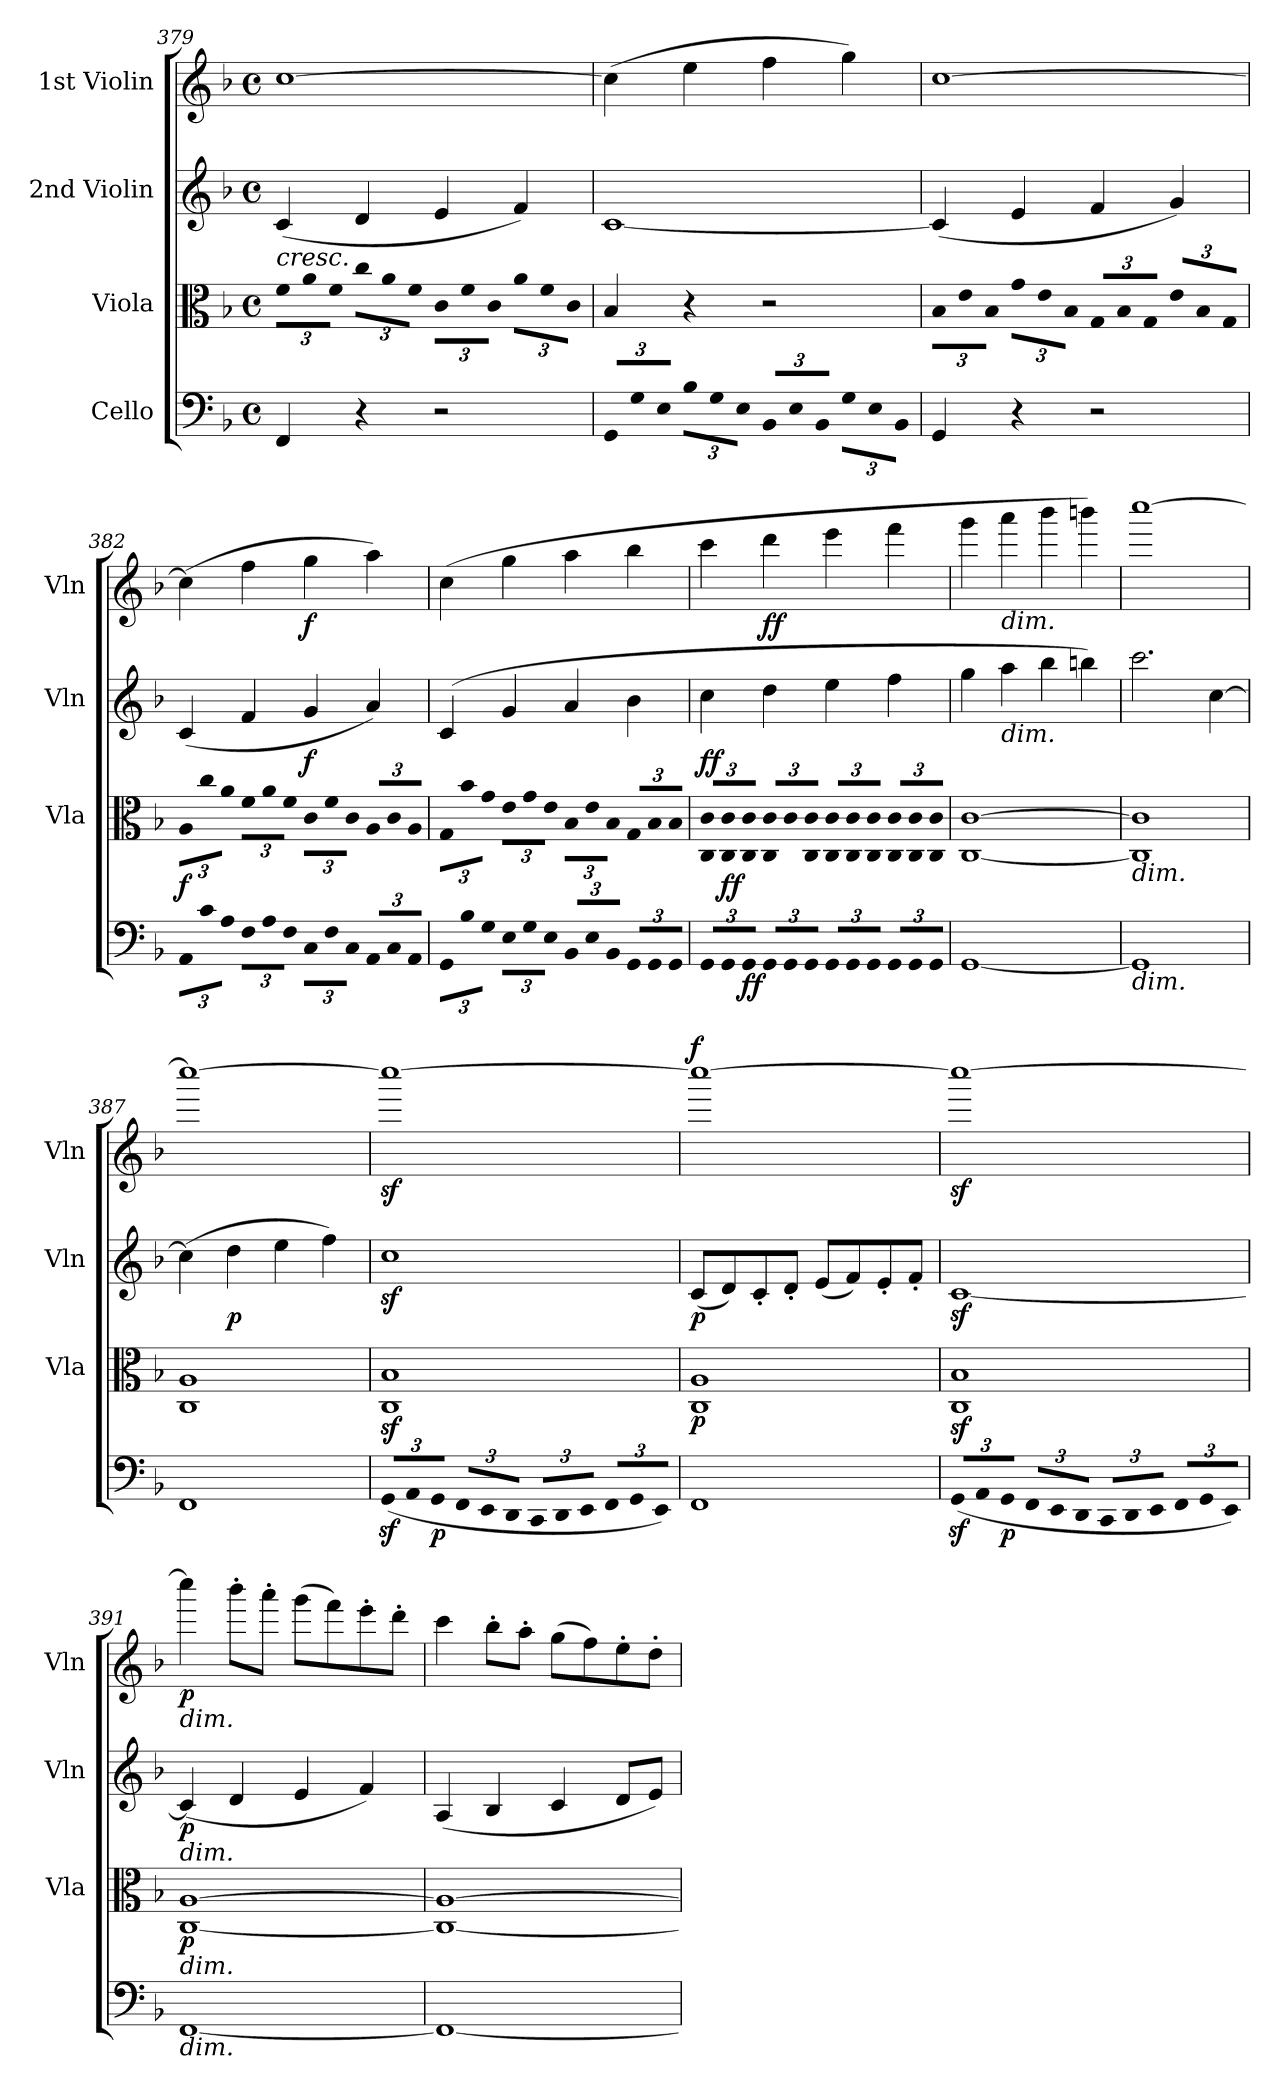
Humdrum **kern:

**kern	**dynam	**kern	**dynam	**kern	**dynam	**kern	**dynam
*part4	*part4	*part3	*part3	*part2	*part2	*part1	*part1
*staff4	*staff4	*staff3	*staff3	*staff2	*staff2	*staff1	*staff1
*I"Cello	*	*I"Viola	*	*I"2nd Violin	*	*I"1st Violin	*
*	*	*I'Vla	*	*I'Vln	*	*I'Vln	*
*clefF4	*	*clefC3	*	*clefG2	*	*clefG2	*
*k[b-]	*	*k[b-]	*	*k[b-]	*	*k[b-]	*
*F:	*	*F:	*	*F:	*	*F:	*
*M4/4	*	*M4/4	*	*M4/4	*	*M4/4	*
*met(c)	*	*met(c)	*	*met(c)	*	*met(c)	*
=379	=379	=379	=379	=379	=379	=379	=379
!	!	!LO:TX:a:i:t=cresc.	!	!	!	!	!
!	!	!LO:N:vis=8	!	!	!	!	!
4FF/	.	12f\L	.	(4c/	.	[1cc	.
!	!	!LO:N:vis=8	!	!	!	!	!
.	.	12a\	.	.	.	.	.
!	!	!LO:N:vis=8	!	!	!	!	!
.	.	12f\J	.	.	.	.	.
!	!	!LO:N:vis=8	!	!	!	!	!
4r	.	12cc\L	.	4d/	.	.	.
!	!	!LO:N:vis=8	!	!	!	!	!
.	.	12a\	.	.	.	.	.
!	!	!LO:N:vis=8	!	!	!	!	!
.	.	12f\J	.	.	.	.	.
!	!	!LO:N:vis=8	!	!	!	!	!
2r	.	12c\L	.	4e/	.	.	.
!	!	!LO:N:vis=8	!	!	!	!	!
.	.	12f\	.	.	.	.	.
!	!	!LO:N:vis=8	!	!	!	!	!
.	.	12c\J	.	.	.	.	.
!	!	!LO:N:vis=8	!	!	!	!	!
.	.	12a\L	.	4f/)	.	.	.
!	!	!LO:N:vis=8	!	!	!	!	!
.	.	12f\	.	.	.	.	.
!	!	!LO:N:vis=8	!	!	!	!	!
.	.	12c\J	.	.	.	.	.
=380	=380	=380	=380	=380	=380	=380	=380
!LO:N:vis=8	!	!	!	!	!	!	!
12GG/L	.	4B-/	.	[1c	.	(4cc\]	.
!LO:N:vis=8	!	!	!	!	!	!	!
12G/	.	.	.	.	.	.	.
!LO:N:vis=8	!	!	!	!	!	!	!
12E/J	.	.	.	.	.	.	.
!LO:N:vis=8	!	!	!	!	!	!	!
12B-\L	.	4r	.	.	.	4ee\	.
!LO:N:vis=8	!	!	!	!	!	!	!
12G\	.	.	.	.	.	.	.
!LO:N:vis=8	!	!	!	!	!	!	!
12E\J	.	.	.	.	.	.	.
!LO:N:vis=8	!	!	!	!	!	!	!
12BB-/L	.	2r	.	.	.	4ff\	.
!LO:N:vis=8	!	!	!	!	!	!	!
12E/	.	.	.	.	.	.	.
!LO:N:vis=8	!	!	!	!	!	!	!
12BB-/J	.	.	.	.	.	.	.
!LO:N:vis=8	!	!	!	!	!	!	!
12G\L	.	.	.	.	.	4gg\)	.
!LO:N:vis=8	!	!	!	!	!	!	!
12E\	.	.	.	.	.	.	.
!LO:N:vis=8	!	!	!	!	!	!	!
12BB-\J	.	.	.	.	.	.	.
=381	=381	=381	=381	=381	=381	=381	=381
!	!	!LO:N:vis=8	!	!	!	!	!
4GG/	.	12B-\L	.	(4c/]	.	[1cc	.
!	!	!LO:N:vis=8	!	!	!	!	!
.	.	12e\	.	.	.	.	.
!	!	!LO:N:vis=8	!	!	!	!	!
.	.	12B-\J	.	.	.	.	.
!	!	!LO:N:vis=8	!	!	!	!	!
4r	.	12g\L	.	4e/	.	.	.
!	!	!LO:N:vis=8	!	!	!	!	!
.	.	12e\	.	.	.	.	.
!	!	!LO:N:vis=8	!	!	!	!	!
.	.	12B-\J	.	.	.	.	.
!	!	!LO:N:vis=8	!	!	!	!	!
2r	.	12G/L	.	4f/	.	.	.
!	!	!LO:N:vis=8	!	!	!	!	!
.	.	12B-/	.	.	.	.	.
!	!	!LO:N:vis=8	!	!	!	!	!
.	.	12G/J	.	.	.	.	.
!	!	!LO:N:vis=8	!	!	!	!	!
.	.	12e/L	.	4g/)	.	.	.
!	!	!LO:N:vis=8	!	!	!	!	!
.	.	12B-/	.	.	.	.	.
!	!	!LO:N:vis=8	!	!	!	!	!
.	.	12G/J	.	.	.	.	.
=382	=382	=382	=382	=382	=382	=382	=382
!LO:N:vis=8	!LO:DY:a	!LO:N:vis=8	!	!	!	!	!
12AA\L	f	12A\L	.	(4c/	.	(4cc\]	.
!LO:N:vis=8	!	!LO:N:vis=8	!	!	!	!	!
12c\	.	12cc\	.	.	.	.	.
!LO:N:vis=8	!	!LO:N:vis=8	!	!	!	!	!
12A\J	.	12a\J	.	.	.	.	.
!LO:N:vis=8	!	!LO:N:vis=8	!	!	!	!	!
12F\L	.	12f\L	.	4f/	.	4ff\	.
!LO:N:vis=8	!	!LO:N:vis=8	!	!	!	!	!
12A\	.	12a\	.	.	.	.	.
!LO:N:vis=8	!	!LO:N:vis=8	!	!	!	!	!
12F\J	.	12f\J	.	.	.	.	.
!LO:N:vis=8	!	!LO:N:vis=8	!	!	!LO:DY:b	!	!LO:DY:b
12C\L	.	12c\L	.	4g/	f	4gg\	f
!LO:N:vis=8	!	!LO:N:vis=8	!	!	!	!	!
12F\	.	12f\	.	.	.	.	.
!LO:N:vis=8	!	!LO:N:vis=8	!	!	!	!	!
12C\J	.	12c\J	.	.	.	.	.
!LO:N:vis=8	!	!LO:N:vis=8	!	!	!	!	!
12AA/L	.	12A/L	.	4a/)	.	4aa\)	.
!LO:N:vis=8	!	!LO:N:vis=8	!	!	!	!	!
12C/	.	12c/	.	.	.	.	.
!LO:N:vis=8	!	!LO:N:vis=8	!	!	!	!	!
12AA/J	.	12A/J	.	.	.	.	.
!!LO:LB:g=z
=383	=383	=383	=383	=383	=383	=383	=383
!LO:N:vis=8	!	!LO:N:vis=8	!	!	!	!	!
12GG\L	.	12G\L	.	(4c/	.	(4cc\	.
!LO:N:vis=8	!	!LO:N:vis=8	!	!	!	!	!
12B-\	.	12b-\	.	.	.	.	.
!LO:N:vis=8	!	!LO:N:vis=8	!	!	!	!	!
12G\J	.	12g\J	.	.	.	.	.
!LO:N:vis=8	!	!LO:N:vis=8	!	!	!	!	!
12E\L	.	12e\L	.	4g/	.	4gg\	.
!LO:N:vis=8	!	!LO:N:vis=8	!	!	!	!	!
12G\	.	12g\	.	.	.	.	.
!LO:N:vis=8	!	!LO:N:vis=8	!	!	!	!	!
12E\J	.	12e\J	.	.	.	.	.
!LO:N:vis=8	!	!LO:N:vis=8	!	!	!	!	!
12BB-/L	.	12B-\L	.	4a/	.	4aa\	.
!LO:N:vis=8	!	!LO:N:vis=8	!	!	!	!	!
12E/	.	12e\	.	.	.	.	.
!LO:N:vis=8	!	!LO:N:vis=8	!	!	!	!	!
12BB-/J	.	12B-\J	.	.	.	.	.
!LO:N:vis=8	!	!LO:N:vis=8	!	!	!	!	!
12GG/L	.	12G/L	.	4b-\	.	4bb-\	.
!LO:N:vis=8	!	!LO:N:vis=8	!	!	!	!	!
12GG/	.	12B-/	.	.	.	.	.
!LO:N:vis=8	!	!LO:N:vis=8	!	!	!	!	!
12GG/J	.	12B-/J	.	.	.	.	.
=384	=384	=384	=384	=384	=384	=384	=384
!LO:N:vis=8	!	!LO:N:vis=8	!	!	!LO:DY:b	!	!
12GG/L	.	12C/ 12c/L	.	4cc\	ff	4ccc\	.
!LO:N:vis=8	!LO:DY:a	!LO:N:vis=8	!	!	!	!	!
12GG/	ff	12C/ 12c/	.	.	.	.	.
!LO:N:vis=8	!LO:DY:b	!LO:N:vis=8	!	!	!	!	!
12GG/J	ff	12C/ 12c/J	.	.	.	.	.
!LO:N:vis=8	!	!LO:N:vis=8	!	!	!	!	!LO:DY:b
12GG/L	.	12C/ 12c/L	.	4dd\	.	4ddd\	ff
!LO:N:vis=8	!	!LO:N:vis=8	!	!	!	!	!
12GG/	.	12c/	.	.	.	.	.
!LO:N:vis=8	!	!LO:N:vis=8	!	!	!	!	!
12GG/J	.	12C/ 12c/J	.	.	.	.	.
!LO:N:vis=8	!	!LO:N:vis=8	!	!	!	!	!
12GG/L	.	12C/ 12c/L	.	4ee\	.	4eee\	.
!LO:N:vis=8	!	!LO:N:vis=8	!	!	!	!	!
12GG/	.	12C/ 12c/	.	.	.	.	.
!LO:N:vis=8	!	!LO:N:vis=8	!	!	!	!	!
12GG/J	.	12C/ 12c/J	.	.	.	.	.
!LO:N:vis=8	!	!LO:N:vis=8	!	!	!	!	!
12GG/L	.	12C/ 12c/L	.	4ff\	.	4fff\	.
!LO:N:vis=8	!	!LO:N:vis=8	!	!	!	!	!
12GG/	.	12C/ 12c/	.	.	.	.	.
!LO:N:vis=8	!	!LO:N:vis=8	!	!	!	!	!
12GG/J	.	12C/ 12c/J	.	.	.	.	.
=385	=385	=385	=385	=385	=385	=385	=385
[1GG	.	[1C [1c	.	4gg\	.	4ggg\	.
!	!	!	!	!	!	!LO:TX:b:i:t=dim.	!
!	!	!	!	!LO:TX:b:i:t=dim.	!	!	!
.	.	.	.	4aa\	.	4aaa\	.
.	.	.	.	4bb-\	.	4bbb-\	.
.	.	.	.	4bbn\)	.	4bbbn\)	.
=386	=386	=386	=386	=386	=386	=386	=386
!	!	!LO:TX:b:i:t=dim.	!	!	!	!	!
!LO:TX:b:i:t=dim.	!	!	!	!	!	!	!
1GG]	.	1C] 1c]	.	2.ccc\	.	[1cccc	.
.	.	.	.	[4cc\	.	.	.
=387	=387	=387	=387	=387	=387	=387	=387
1FF	.	1C 1A	.	(4cc\]	.	1cccc_	.
!	!	!	!	!	!LO:DY:b	!	!
.	.	.	.	4dd\	p	.	.
.	.	.	.	4ee\	.	.	.
.	.	.	.	4ff\)	.	.	.
=388	=388	=388	=388	=388	=388	=388	=388
!LO:N:vis=8	!	!	!	!	!	!	!
(12GGz</L	.	1Cz< 1B-z<	.	1ccz<	.	1ccccz<_	.
!LO:N:vis=8	!	!	!	!	!	!	!
12AA/	.	.	.	.	.	.	.
!LO:N:vis=8	!LO:DY:b	!	!	!	!	!	!
12GG/J	p	.	.	.	.	.	.
!LO:N:vis=8	!	!	!	!	!	!	!
12FF/L	.	.	.	.	.	.	.
!LO:N:vis=8	!	!	!	!	!	!	!
12EE/	.	.	.	.	.	.	.
!LO:N:vis=8	!	!	!	!	!	!	!
12DD/J	.	.	.	.	.	.	.
!LO:N:vis=8	!	!	!	!	!	!	!
12CC/L	.	.	.	.	.	.	.
!LO:N:vis=8	!	!	!	!	!	!	!
12DD/	.	.	.	.	.	.	.
!LO:N:vis=8	!	!	!	!	!	!	!
12EE/J	.	.	.	.	.	.	.
!LO:N:vis=8	!	!	!	!	!	!	!
12FF/L	.	.	.	.	.	.	.
!LO:N:vis=8	!	!	!	!	!	!	!
12GG/	.	.	.	.	.	.	.
!LO:N:vis=8	!	!	!	!	!	!	!
12EE/J)	.	.	.	.	.	.	.
=389	=389	=389	=389	=389	=389	=389	=389
!	!	!	!LO:DY:b	!	!LO:DY:b	!	!LO:DY:a
1FF	.	1C 1A	p	(8c/L	p	1cccc_	f
.	.	.	.	8d/)	.	.	.
.	.	.	.	8c'/	.	.	.
.	.	.	.	8d'/J	.	.	.
.	.	.	.	(8e/L	.	.	.
.	.	.	.	8f/)	.	.	.
.	.	.	.	8e'/	.	.	.
.	.	.	.	8f'/J	.	.	.
!!LO:LB:g=z
=390	=390	=390	=390	=390	=390	=390	=390
!LO:N:vis=8	!	!	!	!	!	!	!
(12GGz</L	.	1Cz< 1B-z<	.	[1cz<	.	1ccccz<_	.
!LO:N:vis=8	!	!	!	!	!	!	!
12AA/	.	.	.	.	.	.	.
!LO:N:vis=8	!LO:DY:b	!	!	!	!	!	!
12GG/J	p	.	.	.	.	.	.
!LO:N:vis=8	!	!	!	!	!	!	!
12FF/L	.	.	.	.	.	.	.
!LO:N:vis=8	!	!	!	!	!	!	!
12EE/	.	.	.	.	.	.	.
!LO:N:vis=8	!	!	!	!	!	!	!
12DD/J	.	.	.	.	.	.	.
!LO:N:vis=8	!	!	!	!	!	!	!
12CC/L	.	.	.	.	.	.	.
!LO:N:vis=8	!	!	!	!	!	!	!
12DD/	.	.	.	.	.	.	.
!LO:N:vis=8	!	!	!	!	!	!	!
12EE/J	.	.	.	.	.	.	.
!LO:N:vis=8	!	!	!	!	!	!	!
12FF/L	.	.	.	.	.	.	.
!LO:N:vis=8	!	!	!	!	!	!	!
12GG/	.	.	.	.	.	.	.
!LO:N:vis=8	!	!	!	!	!	!	!
12EE/J)	.	.	.	.	.	.	.
=391	=391	=391	=391	=391	=391	=391	=391
!	!	!	!	!	!	!LO:TX:b:i:t=dim.	!
!	!	!	!	!LO:TX:b:i:t=dim.	!	!	!
!	!	!LO:TX:b:i:t=dim.	!	!	!	!	!
!LO:TX:b:i:t=dim.	!	!	!	!	!	!	!
!	!	!	!LO:DY:b	!	!LO:DY:b	!	!LO:DY:b
[1FF	.	[1C [1A	p	(4c/]	p	4cccc\]	p
.	.	.	.	4d/	.	8bbb-'\L	.
.	.	.	.	.	.	8aaa'\J	.
.	.	.	.	4e/	.	(8ggg\L	.
.	.	.	.	.	.	8fff\)	.
.	.	.	.	4f/)	.	8eee'\	.
.	.	.	.	.	.	8ddd'\J	.
=392	=392	=392	=392	=392	=392	=392	=392
1FF_	.	1C_ 1A_	.	(4A/	.	4ccc\	.
.	.	.	.	4B-/	.	8bb-'\L	.
.	.	.	.	.	.	8aa'\J	.
.	.	.	.	4c/	.	(8gg\L	.
.	.	.	.	.	.	8ff\)	.
.	.	.	.	8d/L	.	8ee'\	.
.	.	.	.	8e/J)	.	8dd'\J	.
=	=	=	=	=	=	=	=
*-	*-	*-	*-	*-	*-	*-	*-
